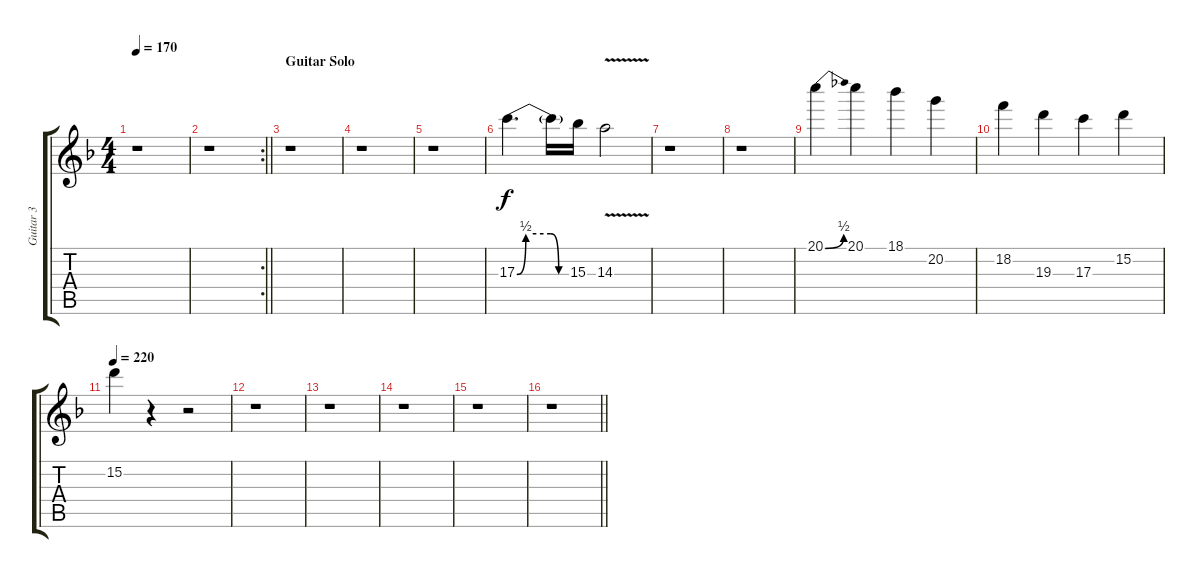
\track ("Guitar 3" "Guitar 3") {instrument distortionguitar}
\staff {score tabs}
\tuning (E4 B3 G3 D3 A2 D2) {hide}
\ts (4 4)
\tempo 170
\clef g2
\ks dminor
r.1{dy f} |
\rc 2
\barLineRight lightlight
r.1 |
\section ("" "Guitar Solo")
r.1 |
r.1 |
r.1 |
17.3{be (custom 0 0 10 2 38 2 47 0 60 0)}.4{d} 17.3{t}.16 15.3.16 14.3{v}.2 |
r.1 |
r.1 |
20.1{be (bend 0 0 60 2)}.4 20.1.4 18.1.4 20.2.4 |
18.2.4 19.3.4 17.3.4 15.2.4 |
\tempo 220
15.2.4 r.4 r.2 |
r.1 |
r.1 |
r.1 |
r.1 |
\barLineRight lightlight
r.1
